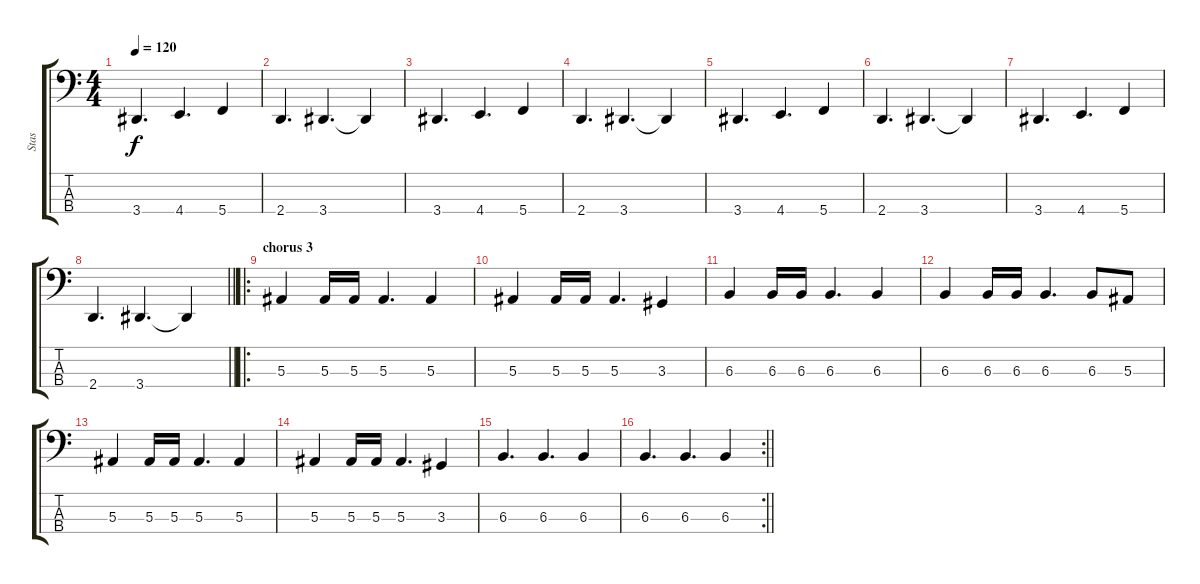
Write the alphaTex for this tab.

\track ("Stas" "Stas") {instrument electricbasspick}
\staff {score tabs}
\tuning (Eb2 Bb1 F1 C1) {hide}
\ts (4 4)
\tempo 120
\clef f4
\ks c
3.4.4{d dy f} 4.4.4{d} 5.4.4 |
2.4.4{d} 3.4.4{d} 3.4{t}.4 |
3.4.4{d} 4.4.4{d} 5.4.4 |
2.4.4{d} 3.4.4{d} 3.4{t}.4 |
3.4.4{d} 4.4.4{d} 5.4.4 |
2.4.4{d} 3.4.4{d} 3.4{t}.4 |
3.4.4{d} 4.4.4{d} 5.4.4 |
\barLineRight lightlight
2.4.4{d} 3.4.4{d} 3.4{t}.4 |
\ro
\section ("" "chorus 3")
5.3.4 5.3.16 5.3.16 5.3.4{d} 5.3.4 |
5.3.4 5.3.16 5.3.16 5.3.4{d} 3.3.4 |
6.3.4 6.3.16 6.3.16 6.3.4{d} 6.3.4 |
6.3.4 6.3.16 6.3.16 6.3.4{d} 6.3.8 5.3.8 |
5.3.4 5.3.16 5.3.16 5.3.4{d} 5.3.4 |
5.3.4 5.3.16 5.3.16 5.3.4{d} 3.3.4 |
6.3.4{d} 6.3.4{d} 6.3.4 |
\rc 2
\barLineRight lightlight
6.3.4{d} 6.3.4{d} 6.3.4
